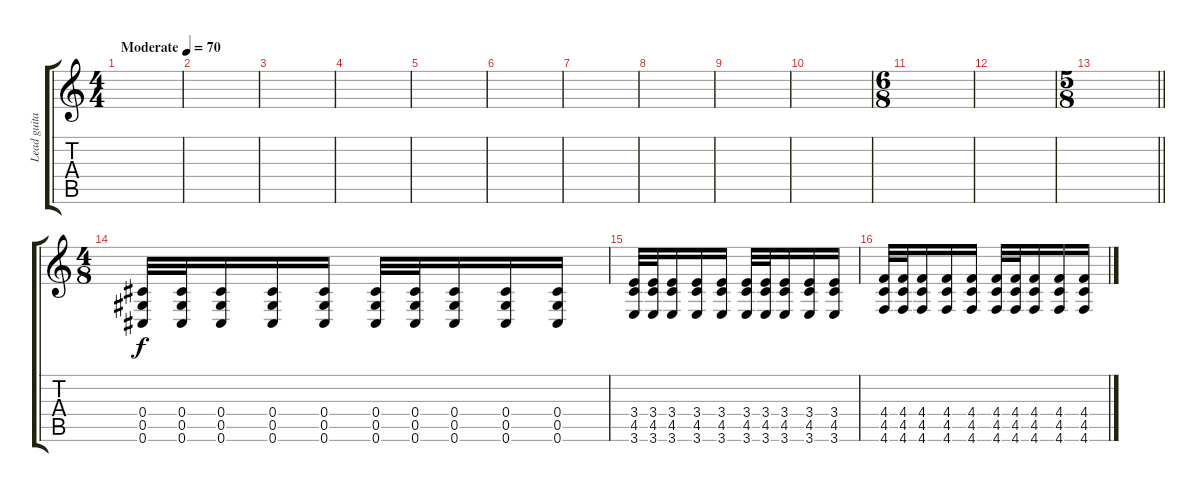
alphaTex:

\track ("Lead guitar" "Lead guita") {instrument overdrivenguitar}
\staff {score tabs}
\tuning (Eb4 Bb3 Gb3 Db3 Ab2 Db2) {hide}
\ts (4 4)
\tempo (70 "Moderate")
\clef g2
\ks c
|
|
|
|
|
|
|
|
|
|
\ts (6 8)
|
|
\ts (5 8)
\barLineRight lightlight
|
\ts (4 8)
(0.4 0.5 0.6).32 (0.4 0.5 0.6).32 (0.4 0.5 0.6).16 (0.4 0.5 0.6).16 (0.4 0.5 0.6).16 (0.4 0.5 0.6).32 (0.4 0.5 0.6).32 (0.4 0.5 0.6).16 (0.4 0.5 0.6).16 (0.4 0.5 0.6).16 |
(3.4 4.5 3.6).32 (3.4 4.5 3.6).32 (3.4 4.5 3.6).16 (3.4 4.5 3.6).16 (3.4 4.5 3.6).16 (3.4 4.5 3.6).32 (3.4 4.5 3.6).32 (3.4 4.5 3.6).16 (3.4 4.5 3.6).16 (3.4 4.5 3.6).16 |
(4.4 4.5 4.6).32 (4.4 4.5 4.6).32 (4.4 4.5 4.6).16 (4.4 4.5 4.6).16 (4.4 4.5 4.6).16 (4.4 4.5 4.6).32 (4.4 4.5 4.6).32 (4.4 4.5 4.6).16 (4.4 4.5 4.6).16 (4.4 4.5 4.6).16
